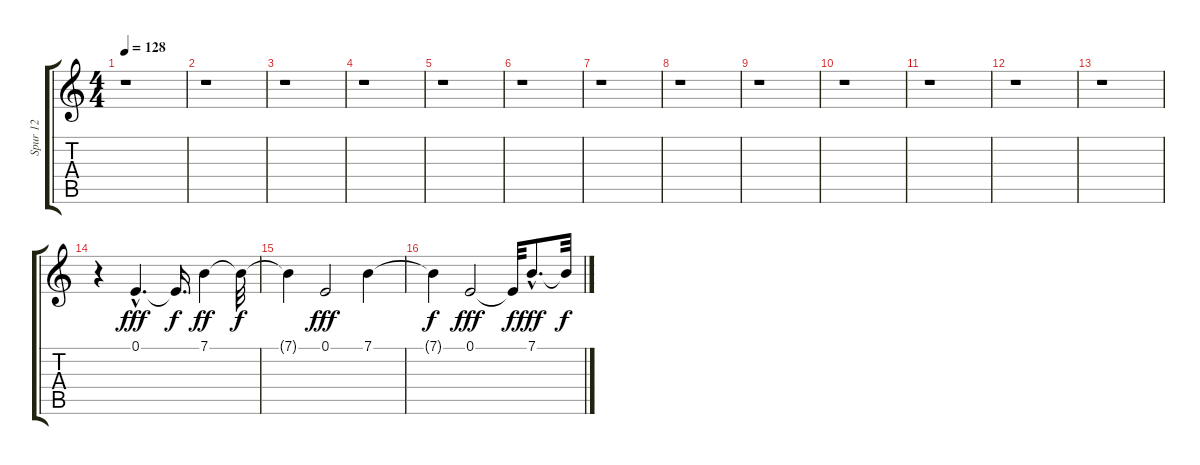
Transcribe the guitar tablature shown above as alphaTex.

\track ("Spur 12" "Spur 12") {instrument guitarfretnoise}
\staff {score tabs}
\tuning (E4 B3 G3 D3 A2 E2) {hide}
\ts (4 4)
\tempo 128
\clef g2
\ks c
r.1{dy fff} |
r.1 |
r.1 |
r.1 |
r.1 |
r.1 |
r.1 |
r.1 |
r.1 |
r.1 |
r.1 |
r.1 |
r.1 |
r.4 0.1{hac}.4{d} 0.1{t}.16{d dy f} 7.1.4{dy ff} 7.1{t}.32{dy f} |
7.1{t}.4 0.1.2{dy fff} 7.1.4 |
7.1{t}.4{dy f} 0.1.2{dy fff} 0.1{t}.32{dy f} 7.1{hac}.8{d dy fff} 7.1{t}.32{dy f}
